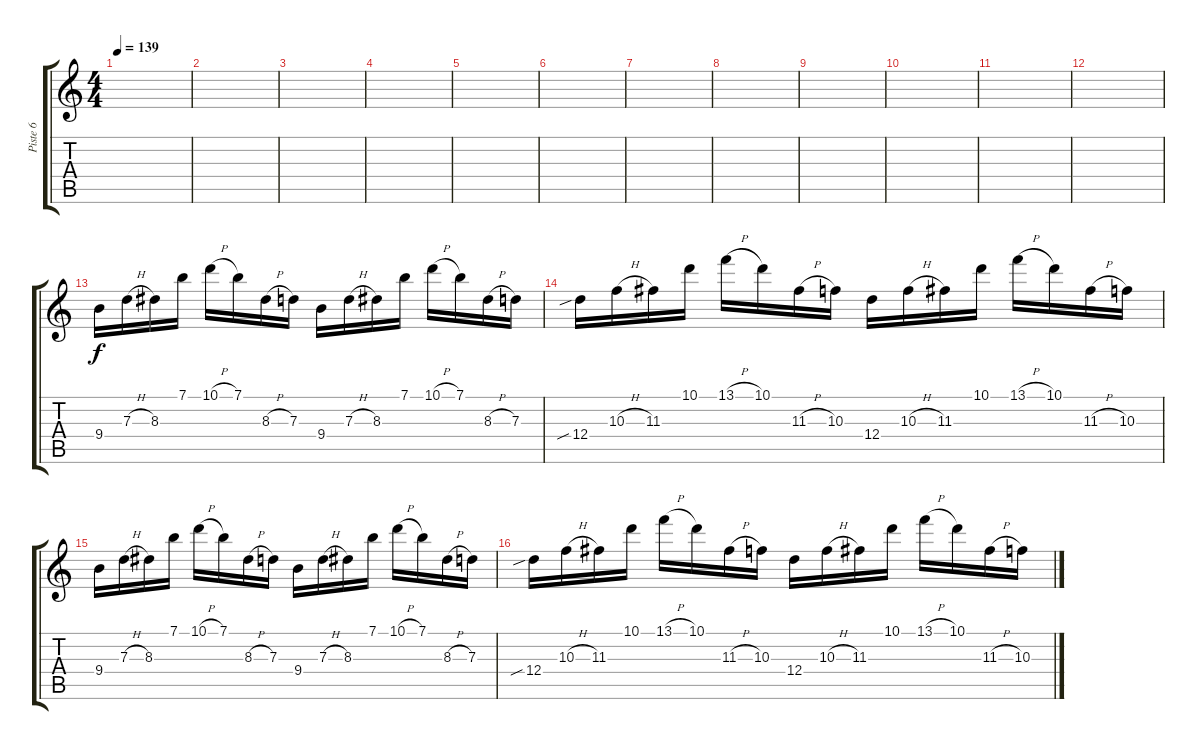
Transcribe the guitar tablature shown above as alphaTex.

\track ("Piste 6" "Piste 6") {instrument distortionguitar}
\staff {score tabs}
\tuning (E4 B3 G3 D3 A2 E2) {hide}
\ts (4 4)
\tempo 139
\clef g2
\ks c
|
|
|
|
|
|
|
|
|
|
|
|
9.4.16 7.3{h}.16 8.3.16 7.1.16 10.1{h}.16 7.1.16 8.3{h}.16 7.3.16 9.4.16 7.3{h}.16 8.3.16 7.1.16 10.1{h}.16 7.1.16 8.3{h}.16 7.3.16 |
12.4{sib}.16 10.3{h}.16 11.3.16 10.1.16 13.1{h}.16 10.1.16 11.3{h}.16 10.3.16 12.4.16 10.3{h}.16 11.3.16 10.1.16 13.1{h}.16 10.1.16 11.3{h}.16 10.3.16 |
9.4.16 7.3{h}.16 8.3.16 7.1.16 10.1{h}.16 7.1.16 8.3{h}.16 7.3.16 9.4.16 7.3{h}.16 8.3.16 7.1.16 10.1{h}.16 7.1.16 8.3{h}.16 7.3.16 |
12.4{sib}.16 10.3{h}.16 11.3.16 10.1.16 13.1{h}.16 10.1.16 11.3{h}.16 10.3.16 12.4.16 10.3{h}.16 11.3.16 10.1.16 13.1{h}.16 10.1.16 11.3{h}.16 10.3.16
